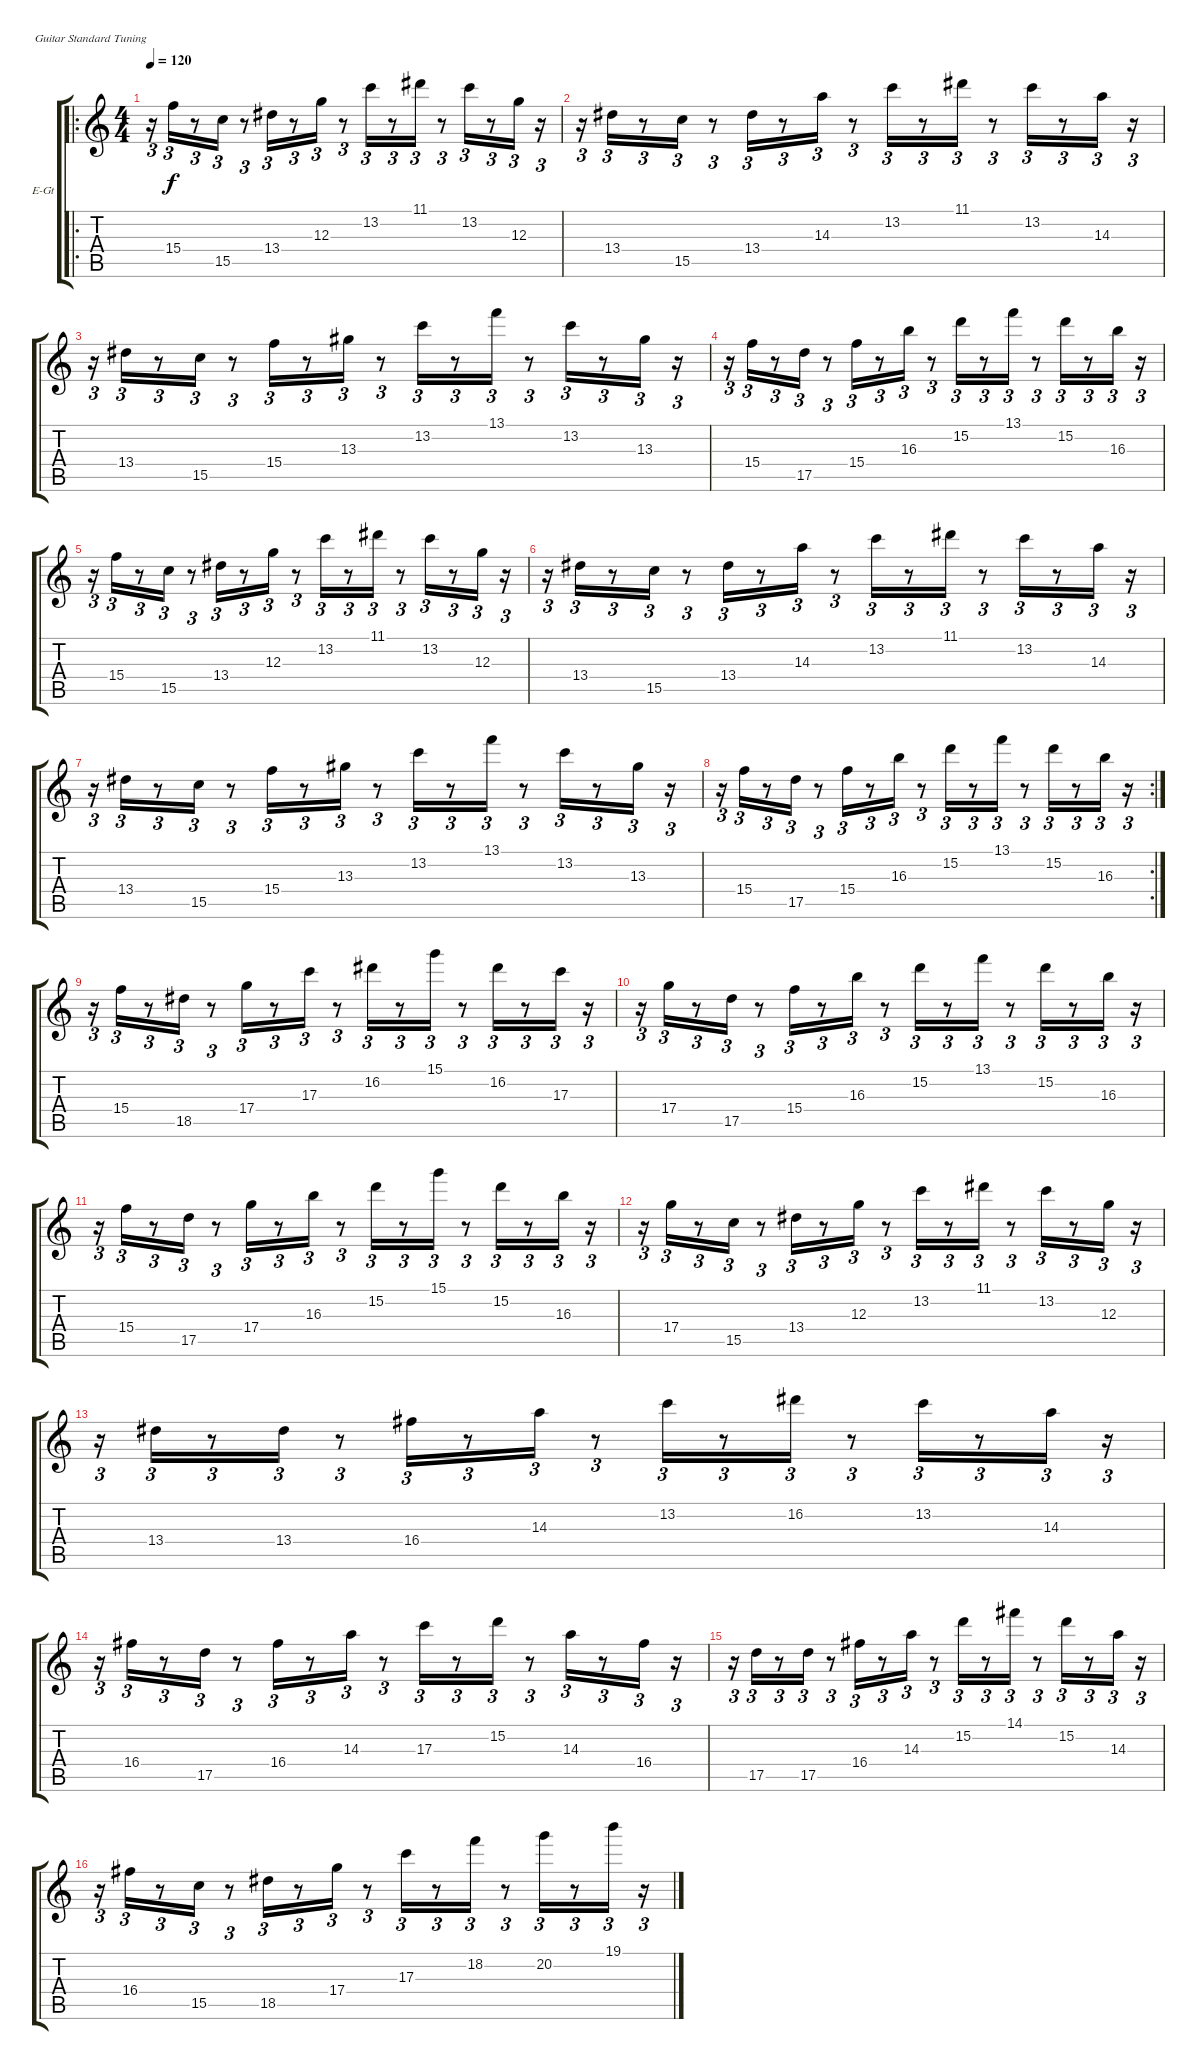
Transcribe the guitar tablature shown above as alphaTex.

\defaultSystemsLayout 4
\bracketExtendMode groupsimilarinstruments
\firstSystemTrackNameOrientation horizontal
\otherSystemsTrackNameOrientation horizontal
\track ("Electric Guitar" "E-Gt") {instrument distortionguitar}
\staff {score tabs}
\tuning (E4 B3 G3 D3 A2 E2)
\ro
\ts (4 4)
\tempo 120
\clef g2
\ks c
r.16{tu (3 2) dy f} 15.4.16{tu (3 2)} r.8{tu (3 2)} 15.5.16{tu (3 2)} r.8{tu (3 2)} 13.4.16{tu (3 2)} r.8{tu (3 2)} 12.3.16{tu (3 2)} r.8{tu (3 2)} 13.2.16{tu (3 2)} r.8{tu (3 2)} 11.1.16{tu (3 2)} r.8{tu (3 2)} 13.2.16{tu (3 2)} r.8{tu (3 2)} 12.3.16{tu (3 2)} r.16{tu (3 2)} |
r.16{tu (3 2)} 13.4.16{tu (3 2)} r.8{tu (3 2)} 15.5.16{tu (3 2)} r.8{tu (3 2)} 13.4.16{tu (3 2)} r.8{tu (3 2)} 14.3.16{tu (3 2)} r.8{tu (3 2)} 13.2.16{tu (3 2)} r.8{tu (3 2)} 11.1.16{tu (3 2)} r.8{tu (3 2)} 13.2.16{tu (3 2)} r.8{tu (3 2)} 14.3.16{tu (3 2)} r.16{tu (3 2)} |
r.16{tu (3 2)} 13.4.16{tu (3 2)} r.8{tu (3 2)} 15.5.16{tu (3 2)} r.8{tu (3 2)} 15.4.16{tu (3 2)} r.8{tu (3 2)} 13.3.16{tu (3 2)} r.8{tu (3 2)} 13.2.16{tu (3 2)} r.8{tu (3 2)} 13.1.16{tu (3 2)} r.8{tu (3 2)} 13.2.16{tu (3 2)} r.8{tu (3 2)} 13.3.16{tu (3 2)} r.16{tu (3 2)} |
r.16{tu (3 2)} 15.4.16{tu (3 2)} r.8{tu (3 2)} 17.5.16{tu (3 2)} r.8{tu (3 2)} 15.4.16{tu (3 2)} r.8{tu (3 2)} 16.3.16{tu (3 2)} r.8{tu (3 2)} 15.2.16{tu (3 2)} r.8{tu (3 2)} 13.1.16{tu (3 2)} r.8{tu (3 2)} 15.2.16{tu (3 2)} r.8{tu (3 2)} 16.3.16{tu (3 2)} r.16{tu (3 2)} |
\scale
0.333333 r.16{tu (3 2)} 15.4.16{tu (3 2)} r.8{tu (3 2)} 15.5.16{tu (3 2)} r.8{tu (3 2)} 13.4.16{tu (3 2)} r.8{tu (3 2)} 12.3.16{tu (3 2)} r.8{tu (3 2)} 13.2.16{tu (3 2)} r.8{tu (3 2)} 11.1.16{tu (3 2)} r.8{tu (3 2)} 13.2.16{tu (3 2)} r.8{tu (3 2)} 12.3.16{tu (3 2)} r.16{tu (3 2)} |
\scale
0.333333 r.16{tu (3 2)} 13.4.16{tu (3 2)} r.8{tu (3 2)} 15.5.16{tu (3 2)} r.8{tu (3 2)} 13.4.16{tu (3 2)} r.8{tu (3 2)} 14.3.16{tu (3 2)} r.8{tu (3 2)} 13.2.16{tu (3 2)} r.8{tu (3 2)} 11.1.16{tu (3 2)} r.8{tu (3 2)} 13.2.16{tu (3 2)} r.8{tu (3 2)} 14.3.16{tu (3 2)} r.16{tu (3 2)} |
r.16{tu (3 2)} 13.4.16{tu (3 2)} r.8{tu (3 2)} 15.5.16{tu (3 2)} r.8{tu (3 2)} 15.4.16{tu (3 2)} r.8{tu (3 2)} 13.3.16{tu (3 2)} r.8{tu (3 2)} 13.2.16{tu (3 2)} r.8{tu (3 2)} 13.1.16{tu (3 2)} r.8{tu (3 2)} 13.2.16{tu (3 2)} r.8{tu (3 2)} 13.3.16{tu (3 2)} r.16{tu (3 2)} |
\rc 2
r.16{tu (3 2)} 15.4.16{tu (3 2)} r.8{tu (3 2)} 17.5.16{tu (3 2)} r.8{tu (3 2)} 15.4.16{tu (3 2)} r.8{tu (3 2)} 16.3.16{tu (3 2)} r.8{tu (3 2)} 15.2.16{tu (3 2)} r.8{tu (3 2)} 13.1.16{tu (3 2)} r.8{tu (3 2)} 15.2.16{tu (3 2)} r.8{tu (3 2)} 16.3.16{tu (3 2)} r.16{tu (3 2)} |
r.16{tu (3 2)} 15.4.16{tu (3 2)} r.8{tu (3 2)} 18.5.16{tu (3 2)} r.8{tu (3 2)} 17.4.16{tu (3 2)} r.8{tu (3 2)} 17.3.16{tu (3 2)} r.8{tu (3 2)} 16.2.16{tu (3 2)} r.8{tu (3 2)} 15.1.16{tu (3 2)} r.8{tu (3 2)} 16.2.16{tu (3 2)} r.8{tu (3 2)} 17.3.16{tu (3 2)} r.16{tu (3 2)} |
r.16{tu (3 2)} 17.4.16{tu (3 2)} r.8{tu (3 2)} 17.5.16{tu (3 2)} r.8{tu (3 2)} 15.4.16{tu (3 2)} r.8{tu (3 2)} 16.3.16{tu (3 2)} r.8{tu (3 2)} 15.2.16{tu (3 2)} r.8{tu (3 2)} 13.1.16{tu (3 2)} r.8{tu (3 2)} 15.2.16{tu (3 2)} r.8{tu (3 2)} 16.3.16{tu (3 2)} r.16{tu (3 2)} |
r.16{tu (3 2)} 15.4.16{tu (3 2)} r.8{tu (3 2)} 17.5.16{tu (3 2)} r.8{tu (3 2)} 17.4.16{tu (3 2)} r.8{tu (3 2)} 16.3.16{tu (3 2)} r.8{tu (3 2)} 15.2.16{tu (3 2)} r.8{tu (3 2)} 15.1.16{tu (3 2)} r.8{tu (3 2)} 15.2.16{tu (3 2)} r.8{tu (3 2)} 16.3.16{tu (3 2)} r.16{tu (3 2)} |
r.16{tu (3 2)} 17.4.16{tu (3 2)} r.8{tu (3 2)} 15.5.16{tu (3 2)} r.8{tu (3 2)} 13.4.16{tu (3 2)} r.8{tu (3 2)} 12.3.16{tu (3 2)} r.8{tu (3 2)} 13.2.16{tu (3 2)} r.8{tu (3 2)} 11.1.16{tu (3 2)} r.8{tu (3 2)} 13.2.16{tu (3 2)} r.8{tu (3 2)} 12.3.16{tu (3 2)} r.16{tu (3 2)} |
r.16{tu (3 2)} 13.4.16{tu (3 2)} r.8{tu (3 2)} 13.4.16{tu (3 2)} r.8{tu (3 2)} 16.4.16{tu (3 2)} r.8{tu (3 2)} 14.3.16{tu (3 2)} r.8{tu (3 2)} 13.2.16{tu (3 2)} r.8{tu (3 2)} 16.2.16{tu (3 2)} r.8{tu (3 2)} 13.2.16{tu (3 2)} r.8{tu (3 2)} 14.3.16{tu (3 2)} r.16{tu (3 2)} |
r.16{tu (3 2)} 16.4.16{tu (3 2)} r.8{tu (3 2)} 17.5.16{tu (3 2)} r.8{tu (3 2)} 16.4.16{tu (3 2)} r.8{tu (3 2)} 14.3.16{tu (3 2)} r.8{tu (3 2)} 17.3.16{tu (3 2)} r.8{tu (3 2)} 15.2.16{tu (3 2)} r.8{tu (3 2)} 14.3.16{tu (3 2)} r.8{tu (3 2)} 16.4.16{tu (3 2)} r.16{tu (3 2)} |
r.16{tu (3 2)} 17.5.16{tu (3 2)} r.8{tu (3 2)} 17.5.16{tu (3 2)} r.8{tu (3 2)} 16.4.16{tu (3 2)} r.8{tu (3 2)} 14.3.16{tu (3 2)} r.8{tu (3 2)} 15.2.16{tu (3 2)} r.8{tu (3 2)} 14.1.16{tu (3 2)} r.8{tu (3 2)} 15.2.16{tu (3 2)} r.8{tu (3 2)} 14.3.16{tu (3 2)} r.16{tu (3 2)} |
r.16{tu (3 2)} 16.4.16{tu (3 2)} r.8{tu (3 2)} 15.5.16{tu (3 2)} r.8{tu (3 2)} 18.5.16{tu (3 2)} r.8{tu (3 2)} 17.4.16{tu (3 2)} r.8{tu (3 2)} 17.3.16{tu (3 2)} r.8{tu (3 2)} 18.2.16{tu (3 2)} r.8{tu (3 2)} 20.2.16{tu (3 2)} r.8{tu (3 2)} 19.1.16{tu (3 2)} r.16{tu (3 2)}
